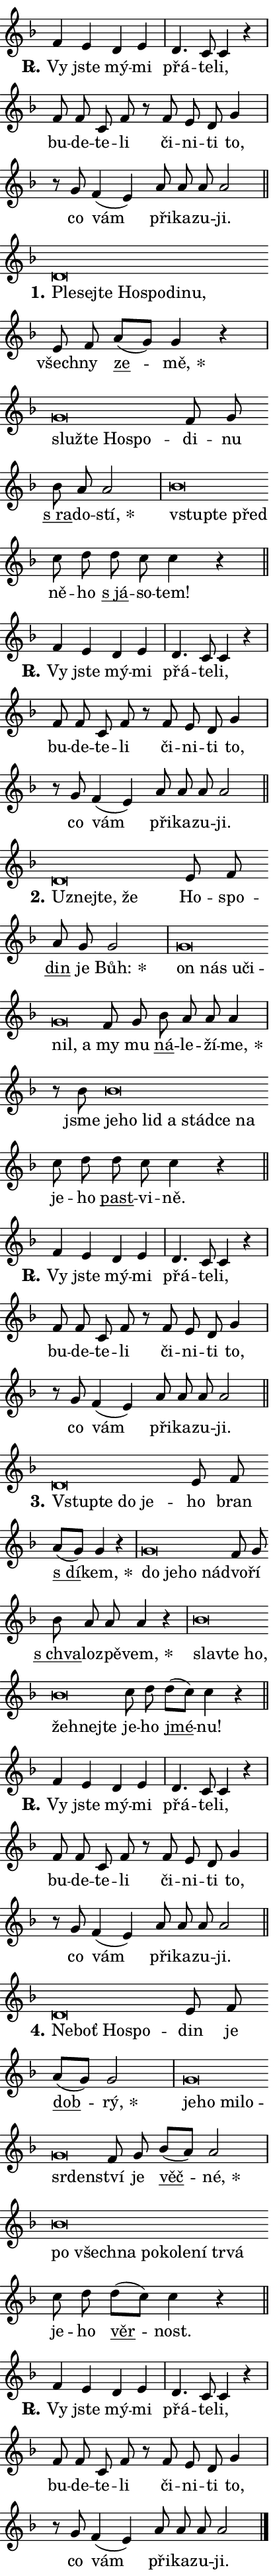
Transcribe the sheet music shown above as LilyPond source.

\version "2.24.0"
\header { tagline = "" }
\paper {
  indent = 0\cm
  top-margin = 0\cm
  right-margin = 0.13\cm % to fit lyric hyphens
  bottom-margin = 0\cm
  left-margin = 0\cm
  paper-width = 7\cm
  page-breaking = #ly:one-page-breaking
  system-system-spacing.basic-distance = #11
  score-system-spacing.basic-distance = #11
  ragged-last = ##f
}


%% Author: Thomas Morley
%% https://lists.gnu.org/archive/html/lilypond-user/2020-05/msg00002.html
#(define (line-position grob)
"Returns position of @var[grob} in current system:
   @code{'start}, if at first time-step
   @code{'end}, if at last time-step
   @code{'middle} otherwise
"
  (let* ((col (ly:item-get-column grob))
         (ln (ly:grob-object col 'left-neighbor))
         (rn (ly:grob-object col 'right-neighbor))
         (col-to-check-left (if (ly:grob? ln) ln col))
         (col-to-check-right (if (ly:grob? rn) rn col))
         (break-dir-left
           (and
             (ly:grob-property col-to-check-left 'non-musical #f)
             (ly:item-break-dir col-to-check-left)))
         (break-dir-right
           (and
             (ly:grob-property col-to-check-right 'non-musical #f)
             (ly:item-break-dir col-to-check-right))))
        (cond ((eqv? 1 break-dir-left) 'start)
              ((eqv? -1 break-dir-right) 'end)
              (else 'middle))))

#(define (tranparent-at-line-position vctor)
  (lambda (grob)
  "Relying on @code{line-position} select the relevant enry from @var{vctor}.
Used to determine transparency,"
    (case (line-position grob)
      ((end) (not (vector-ref vctor 0)))
      ((middle) (not (vector-ref vctor 1)))
      ((start) (not (vector-ref vctor 2))))))

noteHeadBreakVisibility =
#(define-music-function (break-visibility)(vector?)
"Makes @code{NoteHead}s transparent relying on @var{break-visibility}"
#{
  \override NoteHead.transparent =
    #(tranparent-at-line-position break-visibility)
#})

#(define delete-ledgers-for-transparent-note-heads
  (lambda (grob)
    "Reads whether a @code{NoteHead} is transparent.
If so this @code{NoteHead} is removed from @code{'note-heads} from
@var{grob}, which is supposed to be @code{LedgerLineSpanner}.
As a result ledgers are not printed for this @code{NoteHead}"
    (let* ((nhds-array (ly:grob-object grob 'note-heads))
           (nhds-list
             (if (ly:grob-array? nhds-array)
                 (ly:grob-array->list nhds-array)
                 '()))
           ;; Relies on the transparent-property being done before
           ;; Staff.LedgerLineSpanner.after-line-breaking is executed.
           ;; This is fragile ...
           (to-keep
             (remove
               (lambda (nhd)
                 (ly:grob-property nhd 'transparent #f))
               nhds-list)))
      ;; TODO find a better method to iterate over grob-arrays, similiar
      ;; to filter/remove etc for lists
      ;; For now rebuilt from scratch
      (set! (ly:grob-object grob 'note-heads)  '())
      (for-each
        (lambda (nhd)
          (ly:pointer-group-interface::add-grob grob 'note-heads nhd))
        to-keep))))

squashNotes = {
  \override NoteHead.X-extent = #'(-0.2 . 0.2)
  \override NoteHead.Y-extent = #'(-0.75 . 0)
  \override NoteHead.stencil =
    #(lambda (grob)
       (let ((pos (ly:grob-property grob 'staff-position)))
         (begin
           (if (< pos -7) (display "ERROR: Lower brevis then expected\n") (display "OK: Expected brevis position\n"))
           (if (<= pos -6) ly:text-interface::print ly:note-head::print))))
}
unSquashNotes = {
  \revert NoteHead.X-extent
  \revert NoteHead.Y-extent
  \revert NoteHead.stencil
}

hideNotes = \noteHeadBreakVisibility #begin-of-line-visible
unHideNotes = \noteHeadBreakVisibility #all-visible

% work-around for resetting accidentals
% https://lilypond.org/doc/v2.23/Documentation/notation/displaying-rhythms#unmetered-music
cadenzaMeasure = {
  \cadenzaOff
  \partial 1024 s1024
  \cadenzaOn
}

#(define-markup-command (accent layout props text) (markup?)
  "Underline accented syllable"
  (interpret-markup layout props
    #{\markup \override #'(offset . 4.3) \underline { #text }#}))

responsum = \markup \concat {
  "R" \hspace #-1.05 \path #0.1 #'((moveto 0 0.07) (lineto 0.9 0.8)) \hspace #0.05 "."
}

spaceSize = #0.6828661417322834 % exact space size for TeX Gyre Schola

\layout {
  \context {
    \Staff
    \remove "Time_signature_engraver"
    \override LedgerLineSpanner.after-line-breaking = #delete-ledgers-for-transparent-note-heads
  }
  \context {
    \Lyrics {
      \override LyricSpace.minimum-distance = \spaceSize
      \override LyricText.font-name = #"TeX Gyre Schola"
      \override LyricText.font-size = 1
      \override StanzaNumber.font-name = #"TeX Gyre Schola Bold"
      \override StanzaNumber.font-size = 1
    }
  }
  \context {
    \Score 
    \override NoteHead.text =
      #(lambda (grob) 
        (let ((pos (ly:grob-property grob 'staff-position)))
          #{\markup {
            \combine
              \halign #-0.55 \raise #(if (= pos -6) 0 0.5) \override #'(thickness . 2) \draw-line #'(3.2 . 0)
              \musicglyph "noteheads.sM1"
          }#}))
  }
}

% magnetic-lyrics.ily
%
%   written by
%     Jean Abou Samra <jean@abou-samra.fr>
%     Werner Lemberg <wl@gnu.org>
%
%   adapted by
%     Jiri Hon <jiri.hon@gmail.com>
%
% Version 2022-Apr-15

% https://www.mail-archive.com/lilypond-user@gnu.org/msg149350.html

#(define (Left_hyphen_pointer_engraver context)
   "Collect syllable-hyphen-syllable occurrences in lyrics and store
them in properties.  This engraver only looks to the left.  For
example, if the lyrics input is @code{foo -- bar}, it does the
following.

@itemize @bullet
@item
Set the @code{text} property of the @code{LyricHyphen} grob between
@q{foo} and @q{bar} to @code{foo}.

@item
Set the @code{left-hyphen} property of the @code{LyricText} grob with
text @q{foo} to the @code{LyricHyphen} grob between @q{foo} and
@q{bar}.
@end itemize

Use this auxiliary engraver in combination with the
@code{lyric-@/text::@/apply-@/magnetic-@/offset!} hook."
   (let ((hyphen #f)
         (text #f))
     (make-engraver
      (acknowledgers
       ((lyric-syllable-interface engraver grob source-engraver)
        (set! text grob)))
      (end-acknowledgers
       ((lyric-hyphen-interface engraver grob source-engraver)
        ;(when (not (grob::has-interface grob 'lyric-space-interface))
          (set! hyphen grob)));)
      ((stop-translation-timestep engraver)
       (when (and text hyphen)
         (ly:grob-set-object! text 'left-hyphen hyphen))
       (set! text #f)
       (set! hyphen #f)))))

#(define (lyric-text::apply-magnetic-offset! grob)
   "If the space between two syllables is less than the value in
property @code{LyricText@/.details@/.squash-threshold}, move the right
syllable to the left so that it gets concatenated with the left
syllable.

Use this function as a hook for
@code{LyricText@/.after-@/line-@/breaking} if the
@code{Left_@/hyphen_@/pointer_@/engraver} is active."
   (let ((hyphen (ly:grob-object grob 'left-hyphen #f)))
     (when hyphen
       (let ((left-text (ly:spanner-bound hyphen LEFT)))
         (when (grob::has-interface left-text 'lyric-syllable-interface)
           (let* ((common (ly:grob-common-refpoint grob left-text X))
                  (this-x-ext (ly:grob-extent grob common X))
                  (left-x-ext
                   (begin
                     ;; Trigger magnetism for left-text.
                     (ly:grob-property left-text 'after-line-breaking)
                     (ly:grob-extent left-text common X)))
                  ;; `delta` is the gap width between two syllables.
                  (delta (- (interval-start this-x-ext)
                            (interval-end left-x-ext)))
                  (details (ly:grob-property grob 'details))
                  (threshold (assoc-get 'squash-threshold details 0.2)))
             (when (< delta threshold)
               (let* (;; We have to manipulate the input text so that
                      ;; ligatures crossing syllable boundaries are not
                      ;; disabled.  For languages based on the Latin
                      ;; script this is essentially a beautification.
                      ;; However, for non-Western scripts it can be a
                      ;; necessity.
                      (lt (ly:grob-property left-text 'text))
                      (rt (ly:grob-property grob 'text))
                      (is-space (grob::has-interface hyphen 'lyric-space-interface))
                      (space (if is-space " " ""))
                      (extra-delta (if is-space spaceSize 0))
                      ;; Append new syllable.
                      (ltrt-space (if (and (string? lt) (string? rt))
                                (string-append lt space rt)
                                (make-concat-markup (list lt space rt))))
                      ;; Right-align `ltrt` to the right side.
                      (ltrt-space-markup (grob-interpret-markup
                               grob
                               (make-translate-markup
                                (cons (interval-length this-x-ext) 0)
                                (make-right-align-markup ltrt-space)))))
                 (begin
                   ;; Don't print `left-text`.
                   (ly:grob-set-property! left-text 'stencil #f)
                   ;; Set text and stencil (which holds all collected
                   ;; syllables so far) and shift it to the left.
                   (ly:grob-set-property! grob 'text ltrt-space)
                   (ly:grob-set-property! grob 'stencil ltrt-space-markup)
                   (ly:grob-translate-axis! grob (- (- delta extra-delta)) X))))))))))


#(define (lyric-hyphen::displace-bounds-first grob)
   ;; Make very sure this callback isn't triggered too early.
   (let ((left (ly:spanner-bound grob LEFT))
         (right (ly:spanner-bound grob RIGHT)))
     (ly:grob-property left 'after-line-breaking)
     (ly:grob-property right 'after-line-breaking)
     (ly:lyric-hyphen::print grob)))

squashThreshold = #0.4

\layout {
  \context {
    \Lyrics
    \consists #Left_hyphen_pointer_engraver
    \override LyricText.after-line-breaking =
      #lyric-text::apply-magnetic-offset!
    \override LyricHyphen.stencil = #lyric-hyphen::displace-bounds-first
    \override LyricText.details.squash-threshold = \squashThreshold
    \override LyricHyphen.minimum-distance = 0
    \override LyricHyphen.minimum-length = \squashThreshold
  }
}

squashText = \override LyricText.details.squash-threshold = 9999
unSquashText = \override LyricText.details.squash-threshold = \squashThreshold

leftText = \override LyricText.self-alignment-X = #LEFT
unLeftText = \revert LyricText.self-alignment-X

starOffset = #(lambda (grob) 
                (let ((x_offset (ly:self-alignment-interface::aligned-on-x-parent grob)))
                  (if (= x_offset 0) 0 (+ x_offset 1.2))))

star = #(define-music-function (syllable)(string?)
"Append star separator at the end of a syllable"
#{
  \once \override LyricText.X-offset = #starOffset
  \lyricmode { \markup {
    #syllable
    \override #'((font-name . "TeX Gyre Schola Bold")) \hspace #0.2 \lower #0.65 \larger "*"
  } }
#})

starAccent = #(define-music-function (syllable)(string?)
"Append star separator at the end of a syllable and make accent"
#{
  \once \override LyricText.X-offset = #starOffset
  \lyricmode { \markup {
    \accent #syllable
    \override #'((font-name . "TeX Gyre Schola Bold")) \hspace #0.2 \lower #0.65 \larger "*"
  } }
#})

breath = #(define-music-function (syllable)(string?)
"Append breathing indicator at the end of a syllable"
#{
  \lyricmode { \markup { #syllable "+" } }
#})

optionalBreath = #(define-music-function (syllable)(string?)
"Append optional breathing indicator at the end of a syllable"
#{
  \lyricmode { \markup { #syllable "(+)" } }
#})


\score {
    <<
        \new Voice = "melody" { \cadenzaOn \key f \major \relative { f'4 e d e \cadenzaMeasure \bar "|" d4. c8 c4 r \cadenzaMeasure \bar "|" f8 f c f \bar "" r f e d g4 \cadenzaMeasure \bar "|" r8 g f4( e) \bar "" a8 a a a2 \cadenzaMeasure \bar "||" \break } }
        \new Lyrics \lyricsto "melody" { \lyricmode { \set stanza = \responsum
Vy jste mý -- mi přá -- te -- li, bu -- de -- te -- li či -- ni -- ti to, co vám při -- ka -- zu -- ji. } }
    >>
    \layout {}
}

\score {
    <<
        \new Voice = "melody" { \cadenzaOn \key f \major \relative { \squashNotes d'\breve*1/16 \hideNotes \breve*1/16 \bar "" \breve*1/16 \bar "" \breve*1/16 \bar "" \breve*1/16 \bar "" \breve*1/16 \breve*1/16 \bar "" \unHideNotes \unSquashNotes e8 f \bar "" a[( g)] g4 r \cadenzaMeasure \bar "|" \squashNotes g\breve*1/16 \hideNotes \breve*1/16 \bar "" \breve*1/16 \breve*1/16 \bar "" \unHideNotes \unSquashNotes f8 g \bar "" bes a a2 \cadenzaMeasure \bar "|" \squashNotes bes\breve*1/16 \hideNotes \breve*1/16 \breve*1/16 \bar "" \unHideNotes \unSquashNotes c8 d \bar "" d c c4 r \cadenzaMeasure \bar "||" \break } }
        \new Lyrics \lyricsto "melody" { \lyricmode { \set stanza = "1."
\leftText Ple -- \squashText sej -- te Ho -- spo -- di -- nu, \unLeftText \unSquashText všech -- ny \markup \accent ze -- \star mě, \leftText služ -- \squashText te Ho -- spo -- \unLeftText \unSquashText di -- nu \markup \accent "s ra" -- do -- \star stí, \leftText vstup -- \squashText te před \unLeftText \unSquashText ně -- ho \markup \accent "s já" -- so -- tem! } }
    >>
    \layout {}
}

\score {
    <<
        \new Voice = "melody" { \cadenzaOn \key f \major \relative { f'4 e d e \cadenzaMeasure \bar "|" d4. c8 c4 r \cadenzaMeasure \bar "|" f8 f c f \bar "" r f e d g4 \cadenzaMeasure \bar "|" r8 g f4( e) \bar "" a8 a a a2 \cadenzaMeasure \bar "||" \break } }
        \new Lyrics \lyricsto "melody" { \lyricmode { \set stanza = \responsum
Vy jste mý -- mi přá -- te -- li, bu -- de -- te -- li či -- ni -- ti to, co vám při -- ka -- zu -- ji. } }
    >>
    \layout {}
}

\score {
    <<
        \new Voice = "melody" { \cadenzaOn \key f \major \relative { \squashNotes d'\breve*1/16 \hideNotes \breve*1/16 \bar "" \breve*1/16 \breve*1/16 \bar "" \unHideNotes \unSquashNotes e8 f \bar "" a g g2 \cadenzaMeasure \bar "|" \squashNotes g\breve*1/16 \hideNotes \breve*1/16 \bar "" \breve*1/16 \bar "" \breve*1/16 \bar "" \breve*1/16 \breve*1/16 \bar "" \unHideNotes \unSquashNotes f8 g \bar "" bes a a a4 \cadenzaMeasure \bar "|" r8 bes \squashNotes bes\breve*1/16 \hideNotes \breve*1/16 \bar "" \breve*1/16 \bar "" \breve*1/16 \bar "" \breve*1/16 \bar "" \breve*1/16 \breve*1/16 \bar "" \unHideNotes \unSquashNotes c8 d \bar "" d c c4 r \cadenzaMeasure \bar "||" \break } }
        \new Lyrics \lyricsto "melody" { \lyricmode { \set stanza = "2."
\leftText U -- \squashText znej -- te, že \unLeftText \unSquashText Ho -- spo -- \markup \accent din je \star Bůh: \leftText on \squashText nás u -- či -- nil, a \unLeftText \unSquashText my mu \markup \accent ná -- le -- ží -- \star me, jsme \leftText je -- \squashText ho lid a stád -- ce na \unLeftText \unSquashText je -- ho \markup \accent past -- vi -- ně. } }
    >>
    \layout {}
}

\score {
    <<
        \new Voice = "melody" { \cadenzaOn \key f \major \relative { f'4 e d e \cadenzaMeasure \bar "|" d4. c8 c4 r \cadenzaMeasure \bar "|" f8 f c f \bar "" r f e d g4 \cadenzaMeasure \bar "|" r8 g f4( e) \bar "" a8 a a a2 \cadenzaMeasure \bar "||" \break } }
        \new Lyrics \lyricsto "melody" { \lyricmode { \set stanza = \responsum
Vy jste mý -- mi přá -- te -- li, bu -- de -- te -- li či -- ni -- ti to, co vám při -- ka -- zu -- ji. } }
    >>
    \layout {}
}

\score {
    <<
        \new Voice = "melody" { \cadenzaOn \key f \major \relative { \squashNotes d'\breve*1/16 \hideNotes \breve*1/16 \bar "" \breve*1/16 \breve*1/16 \bar "" \unHideNotes \unSquashNotes e8 f \bar "" a[( g)] g4 r \cadenzaMeasure \bar "|" \squashNotes g\breve*1/16 \hideNotes \breve*1/16 \bar "" \breve*1/16 \breve*1/16 \bar "" \unHideNotes \unSquashNotes f8 g \bar "" bes a a a4 r \cadenzaMeasure \bar "|" \squashNotes bes\breve*1/16 \hideNotes \breve*1/16 \bar "" \breve*1/16 \bar "" \breve*1/16 \bar "" \breve*1/16 \breve*1/16 \bar "" \unHideNotes \unSquashNotes c8 d \bar "" d[( c)] c4 r \cadenzaMeasure \bar "||" \break } }
        \new Lyrics \lyricsto "melody" { \lyricmode { \set stanza = "3."
\leftText Vstup -- \squashText te do je -- \unLeftText \unSquashText ho bran \markup \accent "s dí" -- \star kem, \leftText do \squashText je -- ho ná -- \unLeftText \unSquashText dvo -- ří \markup \accent "s chva" -- lo -- zpě -- \star vem, \leftText sla -- \squashText vte ho, žeh -- nej -- te \unLeftText \unSquashText je -- ho \markup \accent jmé -- nu! } }
    >>
    \layout {}
}

\score {
    <<
        \new Voice = "melody" { \cadenzaOn \key f \major \relative { f'4 e d e \cadenzaMeasure \bar "|" d4. c8 c4 r \cadenzaMeasure \bar "|" f8 f c f \bar "" r f e d g4 \cadenzaMeasure \bar "|" r8 g f4( e) \bar "" a8 a a a2 \cadenzaMeasure \bar "||" \break } }
        \new Lyrics \lyricsto "melody" { \lyricmode { \set stanza = \responsum
Vy jste mý -- mi přá -- te -- li, bu -- de -- te -- li či -- ni -- ti to, co vám při -- ka -- zu -- ji. } }
    >>
    \layout {}
}

\score {
    <<
        \new Voice = "melody" { \cadenzaOn \key f \major \relative { \squashNotes d'\breve*1/16 \hideNotes \breve*1/16 \bar "" \breve*1/16 \breve*1/16 \bar "" \unHideNotes \unSquashNotes e8 f \bar "" a[( g)] g2 \cadenzaMeasure \bar "|" \squashNotes g\breve*1/16 \hideNotes \breve*1/16 \bar "" \breve*1/16 \bar "" \breve*1/16 \bar "" \breve*1/16 \breve*1/16 \bar "" \unHideNotes \unSquashNotes f8 g \bar "" bes[( a)] a2 \cadenzaMeasure \bar "|" \squashNotes bes\breve*1/16 \hideNotes \breve*1/16 \bar "" \breve*1/16 \bar "" \breve*1/16 \bar "" \breve*1/16 \bar "" \breve*1/16 \bar "" \breve*1/16 \bar "" \breve*1/16 \breve*1/16 \bar "" \unHideNotes \unSquashNotes c8 d \bar "" d[( c)] c4 r \cadenzaMeasure \bar "||" \break } }
        \new Lyrics \lyricsto "melody" { \lyricmode { \set stanza = "4."
\leftText Ne -- \squashText boť Ho -- spo -- \unLeftText \unSquashText din je \markup \accent dob -- \star rý, \leftText je -- \squashText ho mi -- lo -- sr -- den -- \unLeftText \unSquashText ství je \markup \accent věč -- \star né, \leftText po \squashText všech -- na po -- ko -- le -- ní tr -- vá \unLeftText \unSquashText je -- ho \markup \accent věr -- nost. } }
    >>
    \layout {}
}

\score {
    <<
        \new Voice = "melody" { \cadenzaOn \key f \major \relative { f'4 e d e \cadenzaMeasure \bar "|" d4. c8 c4 r \cadenzaMeasure \bar "|" f8 f c f \bar "" r f e d g4 \cadenzaMeasure \bar "|" r8 g f4( e) \bar "" a8 a a a2 \cadenzaMeasure \bar "||" \break } \bar "|." }
        \new Lyrics \lyricsto "melody" { \lyricmode { \set stanza = \responsum
Vy jste mý -- mi přá -- te -- li, bu -- de -- te -- li či -- ni -- ti to, co vám při -- ka -- zu -- ji. } }
    >>
    \layout {}
}
